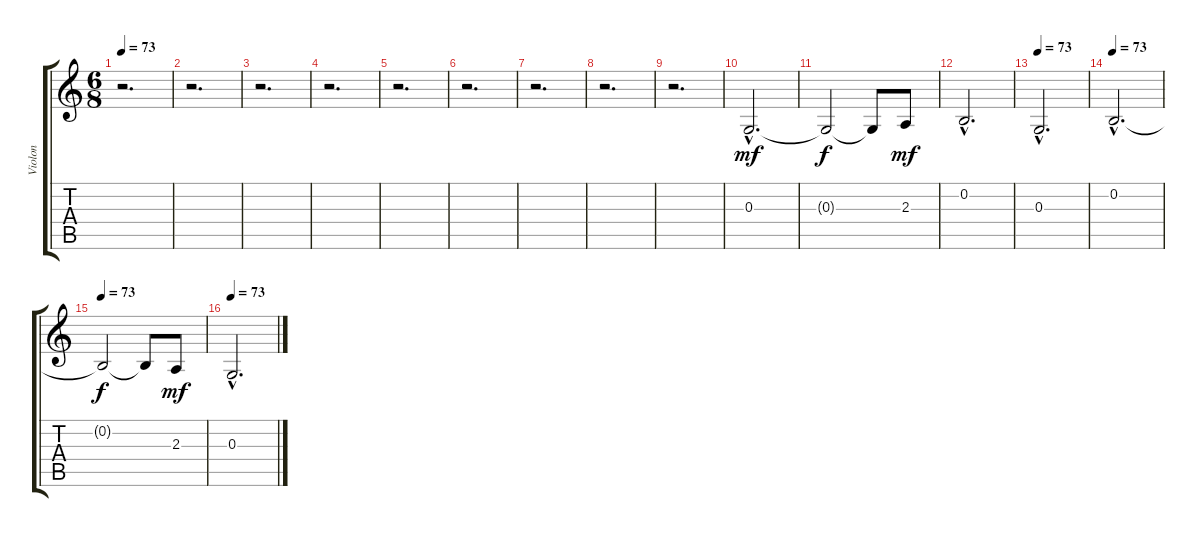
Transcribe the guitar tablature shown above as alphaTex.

\track ("Violon" "Violon") {instrument violin}
\staff {score tabs}
\tuning (E4 B3 G3 D3 A2 E2) {hide}
\ts (6 8)
\tempo 73
\clef g2
\ks c
r.2{d dy mf} |
r.2{d} |
r.2{d} |
r.2{d} |
r.2{d} |
r.2{d} |
r.2{d} |
r.2{d} |
r.2{d} |
0.3{hac}.2{d} |
0.3{t}.2{dy f} 0.3{t}.8 2.3.8{dy mf} |
0.2{hac}.2{d} |
\tempo 73
0.3{hac}.2{d} |
\tempo 73
0.2{hac}.2{d} |
\tempo 73
0.2{t}.2{dy f} 0.2{t}.8 2.3.8{dy mf} |
\tempo 73
0.3{hac}.2{d}
